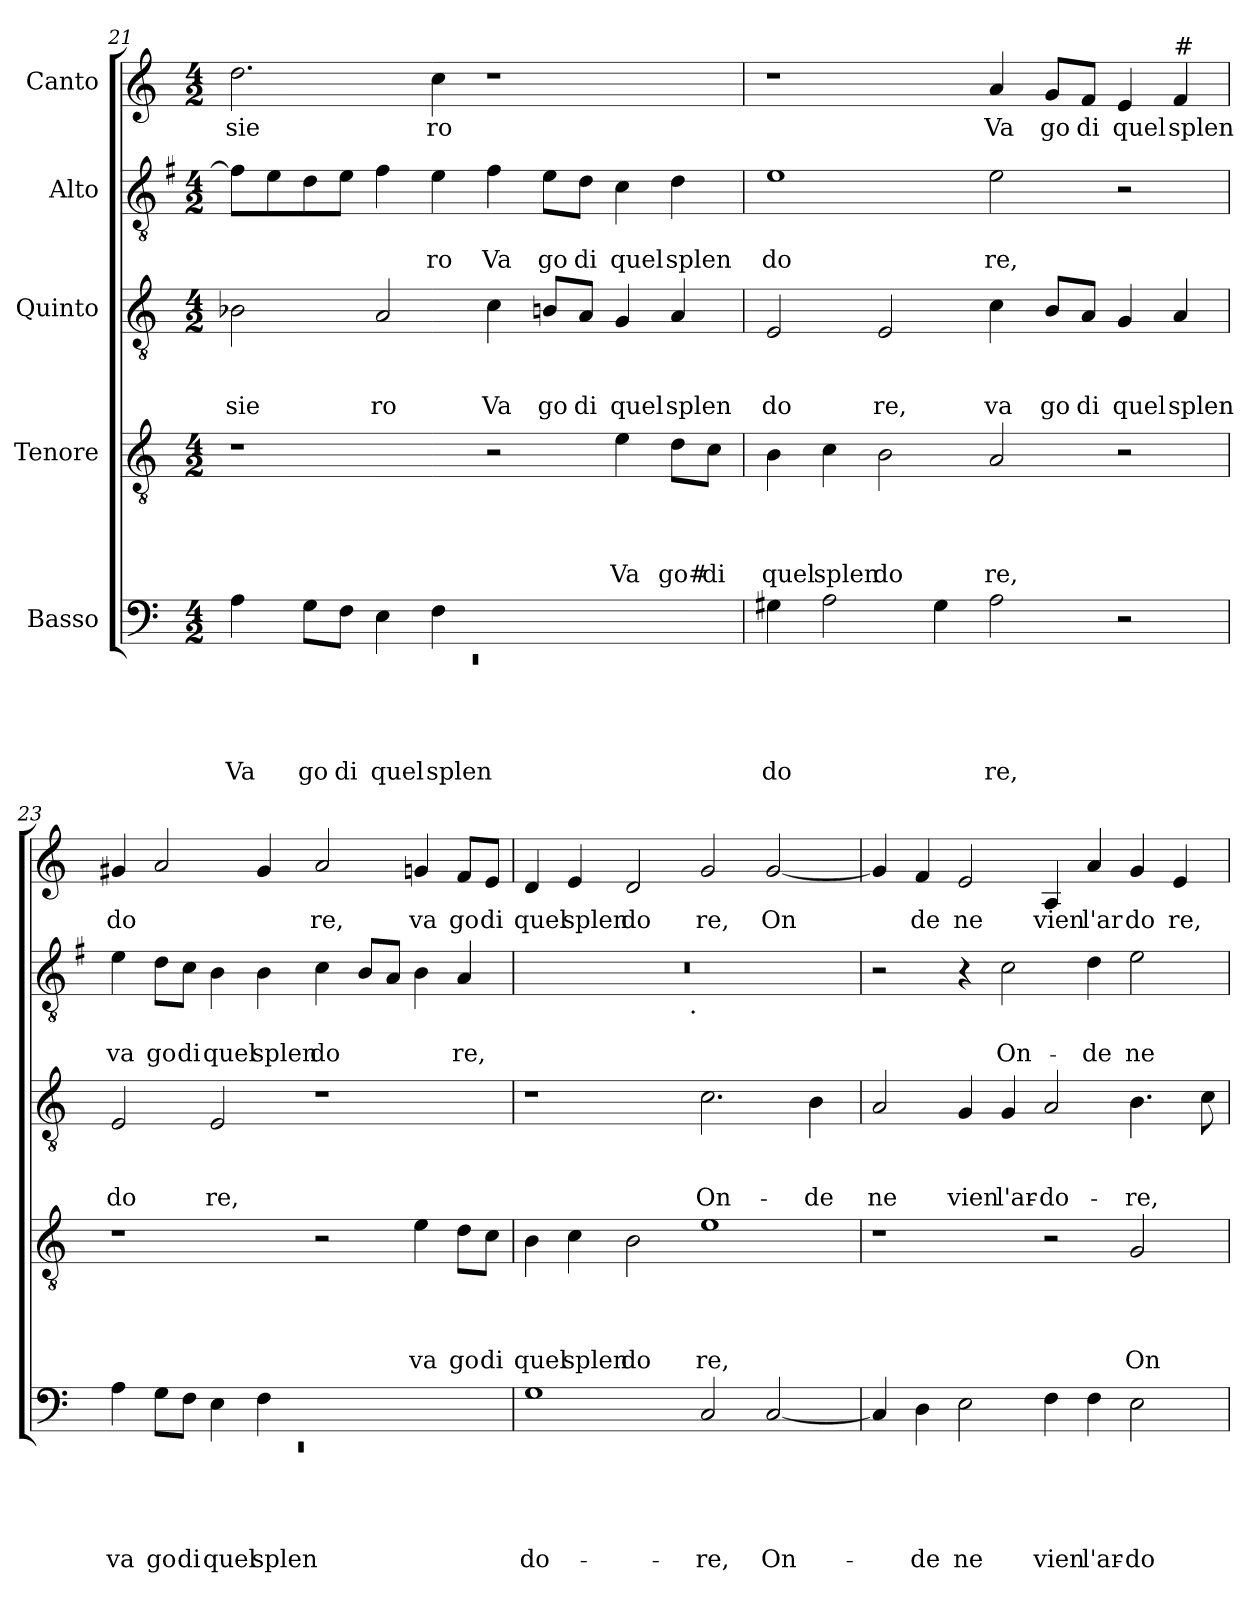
**kern	**text	**text	**text	**text	**text	**kern	**text	**text	**text	**text	**kern	**text	**text	**text	**kern	**text	**text	**kern	**text
*part5	*part5	*part5	*part5	*part5	*part5	*part4	*part4	*part4	*part4	*part4	*part3	*part3	*part3	*part3	*part2	*part2	*part2	*part1	*part1
*staff5	*staff5	*staff5	*staff5	*staff5	*staff5	*staff4	*staff4	*staff4	*staff4	*staff4	*staff3	*staff3	*staff3	*staff3	*staff2	*staff2	*staff2	*staff1	*staff1
*I"Basso	*	*	*	*	*	*I"Tenore	*	*	*	*	*I"Quinto	*	*	*	*I"Alto	*	*	*I"Canto	*
!!LO:LB:g=z
*clefF4	*	*	*	*	*	*clefGv2	*	*	*	*	*clefGv2	*	*	*	*clefGv2	*	*	*clefG2	*
*	*	*	*	*	*	*	*	*	*	*	*	*	*	*	*ITrd-3c-5	*	*	*	*
*k[]	*	*	*	*	*	*k[]	*	*	*	*	*k[]	*	*	*	*k[]	*	*	*k[]	*
*C:	*	*	*	*	*	*C:	*	*	*	*	*C:	*	*	*	*C:	*	*	*C:	*
*M4/2	*	*	*	*	*	*M4/2	*	*	*	*	*M4/2	*	*	*	*M4/2	*	*	*M4/2	*
=21	=21	=21	=21	=21	=21	=21	=21	=21	=21	=21	=21	=21	=21	=21	=21	=21	=21	=21	=21
*^	*	*	*	*	*	*	*	*	*	*	*	*	*	*	*	*	*	*	*
!	!LO:N:vis=1	!	!	!	!	!LO:LY:b	!	!	!	!	!	!	!	!	!LO:LY:b	!	!	!	!	!LO:LY:b
*	*^	*	*	*	*	*	*	*	*	*	*	*	*	*	*	*	*	*	*	*
0ryy	0rEE	4A\	.	.	.	.	Va	1r	.	.	.	.	2B-X\	.	.	sie	8b\L]	.	.	2.dd\	sie
.	.	.	.	.	.	.	.	.	.	.	.	.	.	.	.	.	8a\	.	.	.	.
!	!	!	!	!	!	!	!LO:LY:b	!	!	!	!	!	!	!	!	!	!	!	!	!	!
.	.	8G\L	.	.	.	.	go	.	.	.	.	.	.	.	.	.	8g\	.	.	.	.
!	!	!	!	!	!	!	!LO:LY:b	!	!	!	!	!	!	!	!	!	!	!	!	!	!
.	.	8F\J	.	.	.	.	di	.	.	.	.	.	.	.	.	.	8a\J	.	.	.	.
!	!	!	!	!	!	!	!LO:LY:b	!	!	!	!	!	!	!	!	!LO:LY:b	!	!	!	!	!
.	.	4E\	.	.	.	.	quel	.	.	.	.	.	2A/	.	.	ro	4b\	.	.	.	.
!	!	!	!	!	!	!	!LO:LY:b	!	!	!	!	!	!	!	!	!	!	!	!LO:LY:b	!	!LO:LY:b
.	.	4F\	.	.	.	.	splen	.	.	.	.	.	.	.	.	.	4a\	.	ro	4cc\	ro
!	!	!	!	!	!	!	!	!	!	!	!	!	!	!	!	!LO:LY:b	!	!	!LO:LY:b	!	!
.	.	1ryy	.	.	.	.	.	2r	.	.	.	.	4c\	.	.	Va	4b\	.	Va	1r	.
!	!	!	!	!	!	!	!	!	!	!	!	!	!	!	!	!LO:LY:b	!	!	!LO:LY:b	!	!
.	.	.	.	.	.	.	.	.	.	.	.	.	8Bn/L	.	.	go	8a\L	.	go	.	.
!	!	!	!	!	!	!	!	!	!	!	!	!	!	!	!	!LO:LY:b	!	!	!LO:LY:b	!	!
.	.	.	.	.	.	.	.	.	.	.	.	.	8A/J	.	.	di	8g\J	.	di	.	.
!	!	!	!	!	!	!	!	!	!	!	!	!LO:LY:b	!	!	!	!LO:LY:b	!	!	!LO:LY:b	!	!
.	.	.	.	.	.	.	.	4e\	.	.	.	Va	4G/	.	.	quel	4f\	.	quel	.	.
!	!	!	!	!	!	!	!	!	!	!	!	!LO:LY:b	!	!	!	!LO:LY:b	!	!	!LO:LY:b	!	!
.	.	.	.	.	.	.	.	8d\L	.	.	.	go#	4A/	.	.	splen	4g\	.	splen	.	.
!	!	!	!	!	!	!	!	!	!	!	!	!LO:LY:b	!	!	!	!	!	!	!	!	!
.	.	.	.	.	.	.	.	8c\J	.	.	.	di	.	.	.	.	.	.	.	.	.
*v	*v	*v	*	*	*	*	*	*	*	*	*	*	*	*	*	*	*	*	*	*	*
=22	=22	=22	=22	=22	=22	=22	=22	=22	=22	=22	=22	=22	=22	=22	=22	=22	=22	=22	=22
!	!	!	!	!	!LO:LY:b	!	!	!	!	!LO:LY:b	!	!	!	!LO:LY:b	!	!	!LO:LY:b	!	!
4G#X\	.	.	.	.	do	4B\	.	.	.	quel	2E/	.	.	do	1a	.	do	1r	.
!	!	!	!	!	!	!	!	!	!	!LO:LY:b	!	!	!	!	!	!	!	!	!
2A\	.	.	.	.	.	4c\	.	.	.	splen	.	.	.	.	.	.	.	.	.
!	!	!	!	!	!	!	!	!	!	!LO:LY:b	!	!	!	!LO:LY:b	!	!	!	!	!
.	.	.	.	.	.	2B\	.	.	.	do	2E/	.	.	re,	.	.	.	.	.
4G#\	.	.	.	.	.	.	.	.	.	.	.	.	.	.	.	.	.	.	.
!	!	!	!	!	!LO:LY:b	!	!	!	!	!LO:LY:b	!	!	!	!LO:LY:b	!	!	!LO:LY:b	!	!LO:LY:b
2A\	.	.	.	.	re,	2A/	.	.	.	re,	4c\	.	.	va	2a\	.	re,	4a/	Va
!	!	!	!	!	!	!	!	!	!	!	!	!	!	!LO:LY:b	!	!	!	!	!LO:LY:b
.	.	.	.	.	.	.	.	.	.	.	8B/L	.	.	go	.	.	.	8g/L	go
!	!	!	!	!	!	!	!	!	!	!	!	!	!	!LO:LY:b	!	!	!	!	!LO:LY:b
.	.	.	.	.	.	.	.	.	.	.	8A/J	.	.	di	.	.	.	8f/J	di
!	!	!	!	!	!	!	!	!	!	!	!	!	!	!LO:LY:b	!	!	!	!	!LO:LY:b
2r	.	.	.	.	.	2r	.	.	.	.	4G/	.	.	quel	2r	.	.	4e/	quel
!	!	!	!	!	!	!	!	!	!	!	!	!	!	!	!	!	!	!LO:TX:a:t=#	!
!	!	!	!	!	!	!	!	!	!	!	!	!	!	!LO:LY:b	!	!	!	!	!LO:LY:b
.	.	.	.	.	.	.	.	.	.	.	4A/	.	.	splen	.	.	.	4f/	splen
=23	=23	=23	=23	=23	=23	=23	=23	=23	=23	=23	=23	=23	=23	=23	=23	=23	=23	=23	=23
*^	*	*	*	*	*	*	*	*	*	*	*	*	*	*	*	*	*	*	*
!	!LO:N:vis=1	!	!	!	!	!LO:LY:b	!	!	!	!	!	!	!	!	!LO:LY:b	!	!	!LO:LY:b	!	!LO:LY:b
*	*^	*	*	*	*	*	*	*	*	*	*	*	*	*	*	*	*	*	*	*
0ryy	0rEE	4A\	.	.	.	.	va	1r	.	.	.	.	2E/	.	.	do	4a\	.	va	4g#X/	do
!	!	!	!	!	!	!	!LO:LY:b	!	!	!	!	!	!	!	!	!	!	!	!LO:LY:b	!	!
.	.	8G\L	.	.	.	.	go	.	.	.	.	.	.	.	.	.	8g\L	.	go	2a/	.
!	!	!	!	!	!	!	!LO:LY:b	!	!	!	!	!	!	!	!	!	!	!	!LO:LY:b	!	!
.	.	8F\J	.	.	.	.	di	.	.	.	.	.	.	.	.	.	8f\J	.	di	.	.
!	!	!	!	!	!	!	!LO:LY:b	!	!	!	!	!	!	!	!	!LO:LY:b	!	!	!LO:LY:b	!	!
.	.	4E\	.	.	.	.	quel	.	.	.	.	.	2E/	.	.	re,	4e\	.	quel	.	.
!	!	!	!	!	!	!	!LO:LY:b	!	!	!	!	!	!	!	!	!	!	!	!LO:LY:b	!	!
.	.	4F\	.	.	.	.	splen	.	.	.	.	.	.	.	.	.	4e\	.	splen	4g#/	.
!	!	!	!	!	!	!	!	!	!	!	!	!	!	!	!	!	!	!	!LO:LY:b	!	!LO:LY:b
.	.	1ryy	.	.	.	.	.	2r	.	.	.	.	1r	.	.	.	4f\	.	do	2a/	re,
.	.	.	.	.	.	.	.	.	.	.	.	.	.	.	.	.	8e/L	.	.	.	.
.	.	.	.	.	.	.	.	.	.	.	.	.	.	.	.	.	8d/J	.	.	.	.
!	!	!	!	!	!	!	!	!	!	!	!	!LO:LY:b	!	!	!	!	!	!	!	!	!LO:LY:b
.	.	.	.	.	.	.	.	4e\	.	.	.	va	.	.	.	.	4e\	.	.	4gn/	va
!	!	!	!	!	!	!	!	!	!	!	!	!LO:LY:b	!	!	!	!	!	!	!LO:LY:b	!	!LO:LY:b
.	.	.	.	.	.	.	.	8d\L	.	.	.	go	.	.	.	.	4d/	.	re,	8f/L	go
!	!	!	!	!	!	!	!	!	!	!	!	!LO:LY:b	!	!	!	!	!	!	!	!	!LO:LY:b
.	.	.	.	.	.	.	.	8c\J	.	.	.	di	.	.	.	.	.	.	.	8e/J	di
*v	*v	*v	*	*	*	*	*	*	*	*	*	*	*	*	*	*	*	*	*	*	*
!!LO:PB:g=z
=24	=24	=24	=24	=24	=24	=24	=24	=24	=24	=24	=24	=24	=24	=24	=24	=24	=24	=24	=24
!	!	!	!	!	!LO:LY:b	!	!	!	!	!LO:LY:b	!	!	!	!	!	!	!	!	!LO:LY:b
*	*	*	*	*	*	*	*	*	*	*	*	*	*	*	*^	*	*	*	*
1G	.	.	.	.	do-	4B\	.	.	.	quel	1r	.	.	.	0r	2ryy	.	.	4d/	quel
!	!	!	!	!	!	!	!	!	!	!LO:LY:b	!	!	!	!	!	!	!	!	!	!LO:LY:b
.	.	.	.	.	.	4c\	.	.	.	splen	.	.	.	.	.	.	.	.	4e/	splen
!	!	!	!	!	!	!	!	!	!	!LO:LY:b	!	!	!	!	!	!	!	!	!	!LO:LY:b
.	.	.	.	.	.	2B\	.	.	.	do	.	.	.	.	.	4...ryy	.	.	2d/	do
!	!	!	!	!	!	!	!	!	!	!	!	!	!	!	!	!LO:TX:b:t=.	!	!	!	!
.	.	.	.	.	.	.	.	.	.	.	.	.	.	.	.	1ryy	.	.	.	.
!	!	!	!	!	!LO:LY:b	!	!	!	!	!LO:LY:b	!	!	!	!LO:LY:b	!	!	!	!	!	!LO:LY:b
2C/	.	.	.	.	-re,	1e	.	.	.	re,	2.c\	.	.	On-	.	.	.	.	2g/	re,
!	!	!	!	!	!LO:LY:b	!	!	!	!	!	!	!	!	!	!	!	!	!	!	!LO:LY:b
[<2C/	.	.	.	.	On-	.	.	.	.	.	.	.	.	.	.	.	.	.	[<2g/	On
!	!	!	!	!	!	!	!	!	!	!	!	!	!	!LO:LY:b	!	!	!	!	!	!
.	.	.	.	.	.	.	.	.	.	.	4B\	.	.	-de	.	.	.	.	.	.
.	.	.	.	.	.	.	.	.	.	.	.	.	.	.	.	32ryy	.	.	.	.
=25	=25	=25	=25	=25	=25	=25	=25	=25	=25	=25	=25	=25	=25	=25	=25	=25	=25	=25	=25	=25
!	!	!	!	!	!	!	!	!	!	!	!	!	!	!LO:LY:b	!	!	!	!	!	!
*	*	*	*	*	*	*	*	*	*	*	*	*	*	*	*v	*v	*	*	*	*
4C/]	.	.	.	.	.	1r	.	.	.	.	2A/	.	.	ne	2r	.	.	4g/]	.
!	!	!	!	!	!LO:LY:b	!	!	!	!	!	!	!	!	!	!	!	!	!	!LO:LY:b
4D\	.	.	.	.	-de	.	.	.	.	.	.	.	.	.	.	.	.	4f/	de
!	!	!	!	!	!LO:LY:b	!	!	!	!	!	!	!	!	!LO:LY:b	!	!	!	!	!LO:LY:b
2E\	.	.	.	.	ne	.	.	.	.	.	4G/	.	.	vien	4r	.	.	2e/	ne
!	!	!	!	!	!	!	!	!	!	!	!	!	!	!LO:LY:b	!	!	!LO:LY:b	!	!
.	.	.	.	.	.	.	.	.	.	.	4G/	.	.	l'ar-	2f\	.	On-	.	.
!	!	!	!	!	!LO:LY:b	!	!	!	!	!	!	!	!	!LO:LY:b	!	!	!	!	!LO:LY:b
4F\	.	.	.	.	vien	2r	.	.	.	.	2A/	.	.	-do-	.	.	.	4A/	vien
!	!	!	!	!	!LO:LY:b	!	!	!	!	!	!	!	!	!	!	!	!LO:LY:b	!	!LO:LY:b
4F\	.	.	.	.	l'ar-	.	.	.	.	.	.	.	.	.	4g\	.	-de	4a/	l'ar
!	!	!	!	!	!LO:LY:b	!	!	!	!	!LO:LY:b	!	!	!	!LO:LY:b	!	!	!LO:LY:b	!	!LO:LY:b
2E\	.	.	.	.	-do-	2G/	.	.	.	On	4.B\	.	.	-re,	2a\	.	ne	4g/	do
!	!	!	!	!	!	!	!	!	!	!	!	!	!	!	!	!	!	!	!LO:LY:b
.	.	.	.	.	.	.	.	.	.	.	.	.	.	.	.	.	.	4e/	re,
.	.	.	.	.	.	.	.	.	.	.	8c\	.	.	.	.	.	.	.	.
=	=	=	=	=	=	=	=	=	=	=	=	=	=	=	=	=	=	=	=
*-	*-	*-	*-	*-	*-	*-	*-	*-	*-	*-	*-	*-	*-	*-	*-	*-	*-	*-	*-
